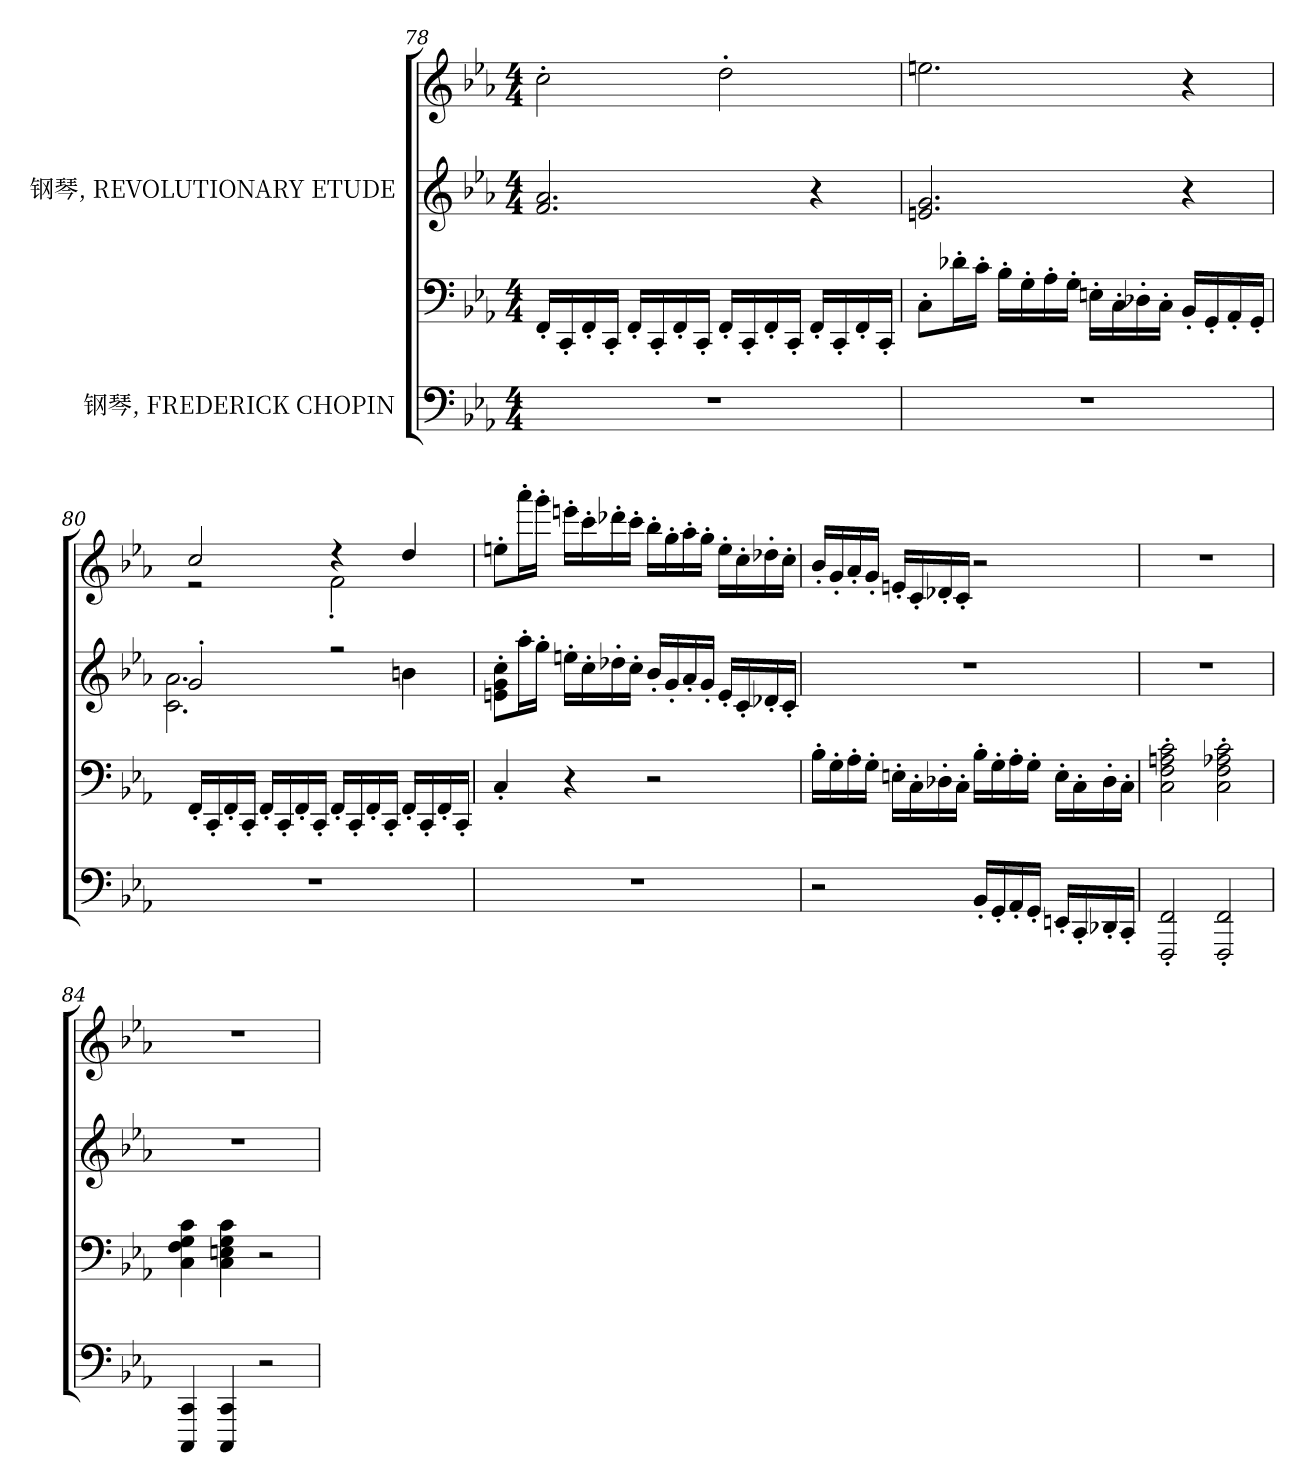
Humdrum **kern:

**kern	**kern	**kern	**kern
*part2	*part2	*part1	*part1
*staff4	*staff3	*staff2	*staff1
*I"钢琴, FREDERICK CHOPIN	*	*I"钢琴, REVOLUTIONARY ETUDE	*
!!LO:LB:g=z
*clefF4	*clefF4	*clefG2	*clefG2
*k[b-e-a-]	*k[b-e-a-]	*k[b-e-a-]	*k[b-e-a-]
*M4/4	*M4/4	*M4/4	*M4/4
=78	=78	=78	=78
1r	16FF'/LL	2.f/ 2.a-/	2cc'\
.	16CC'/	.	.
.	16FF'/	.	.
.	16CC'/JJ	.	.
.	16FF'/LL	.	.
.	16CC'/	.	.
.	16FF'/	.	.
.	16CC'/JJ	.	.
.	16FF'/LL	.	2dd'\
.	16CC'/	.	.
.	16FF'/	.	.
.	16CC'/JJ	.	.
.	16FF'/LL	4r	.
.	16CC'/	.	.
.	16FF'/	.	.
.	16CC'/JJ	.	.
=79	=79	=79	=79
1r	8C'\L	2.en/ 2.g/	2.een\
.	16d-X'\L	.	.
.	16c'\JJ	.	.
.	16B-'\LL	.	.
.	16G'\	.	.
.	16A-'\	.	.
.	16G'\JJ	.	.
.	16En'\LL	.	.
.	16C'\	.	.
.	16D-X'\	.	.
.	16C'\JJ	.	.
.	16BB-'/LL	4r	4r
.	16GG'/	.	.
.	16AA-'/	.	.
.	16GG'/JJ	.	.
!!LO:LB:g=z
=80	=80	=80	=80
*	*	*^	*^
1r	16FF'/LL	2g'/	2.c\ 2.a-\	2cc/	2r
.	16CC'/	.	.	.	.
.	16FF'/	.	.	.	.
.	16CC'/JJ	.	.	.	.
.	16FF'/LL	.	.	.	.
.	16CC'/	.	.	.	.
.	16FF'/	.	.	.	.
.	16CC'/JJ	.	.	.	.
.	16FF'/LL	2r	.	4r	2f'\
.	16CC'/	.	.	.	.
.	16FF'/	.	.	.	.
.	16CC'/JJ	.	.	.	.
.	16FF'/LL	.	4bn\	4dd/	.
.	16CC'/	.	.	.	.
.	16FF'/	.	.	.	.
.	16CC'/JJ	.	.	.	.
*	*	*v	*v	*	*
*	*	*	*v	*v
=81	=81	=81	=81
1r	4C'/	8en\' 8g\' 8cc\'L	8een'\L
.	.	16aa-'\L	16aaa-'\L
.	.	16gg'\JJ	16ggg'\JJ
.	4r	16een'\LL	16eeen'\LL
.	.	16cc'\	16ccc'\
.	.	16dd-X'\	16ddd-X'\
.	.	16cc'\JJ	16ccc'\JJ
.	2r	16b-'/LL	16bb-'\LL
.	.	16g'/	16gg'\
.	.	16a-'/	16aa-'\
.	.	16g'/JJ	16gg'\JJ
.	.	16e'/LL	16ee'\LL
.	.	16c'/	16cc'\
.	.	16d-X'/	16dd-X'\
.	.	16c'/JJ	16cc'\JJ
!!LO:PB:g=z
=82	=82	=82	=82
2r	16B-'\LL	1r	16b-'/LL
.	16G'\	.	16g'/
.	16A-'\	.	16a-'/
.	16G'\JJ	.	16g'/JJ
.	16En'\LL	.	16en'/LL
.	16C'\	.	16c'/
.	16D-X'\	.	16d-X'/
.	16C'\JJ	.	16c'/JJ
16BB-'/LL	16B-'\LL	.	2r
16GG'/	16G'\	.	.
16AA-'/	16A-'\	.	.
16GG'/JJ	16G'\JJ	.	.
16EEn'/LL	16E'\LL	.	.
16CC'/	16C'\	.	.
16DD-X'/	16D-'\	.	.
16CC'/JJ	16C'\JJ	.	.
=83	=83	=83	=83
2FFF/' 2FF/'	2C\' 2F\' 2An\' 2c\'	1r	1r
2FFF/' 2FF/'	2C\' 2F\' 2A-X\' 2c\'	.	.
=84	=84	=84	=84
4CCC/ 4CC/	4C\ 4F\ 4G\ 4c\	1r	1r
4CCC/ 4CC/	4C\ 4En\ 4G\ 4c\	.	.
2r	2r	.	.
=	=	=	=
*-	*-	*-	*-
